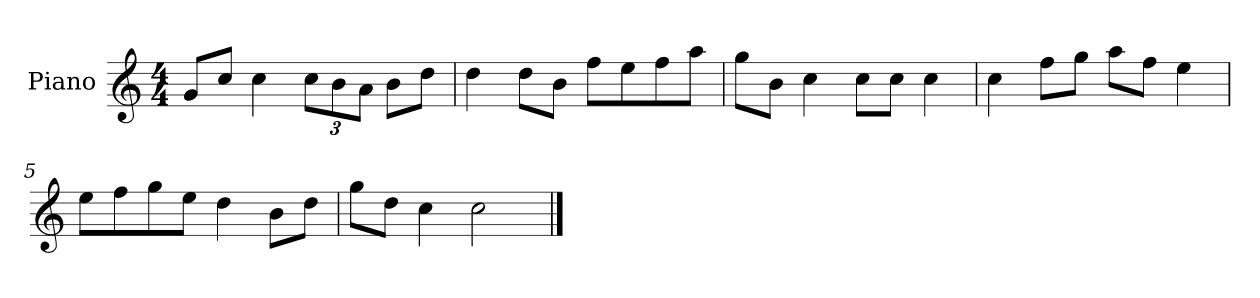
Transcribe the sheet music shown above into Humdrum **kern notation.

**kern
*part1
*staff1
*I"Piano
*I'P-no
*clefG2
*k[]
*M4/4
*MM90
=1
8g/L
8cc/J
4cc\
*Xbrackettup
12cc\L
12b\
12a\J
8b\L
8dd\J
=2
4dd\
8dd\L
8b\J
8ff\L
8ee\
8ff\
8aa\J
=3
8gg\L
8b\J
4cc\
8cc\L
8cc\J
4cc\
=4
4cc\
8ff\L
8gg\J
8aa\L
8ff\J
4ee\
=5
8ee\L
8ff\
8gg\
8ee\J
4dd\
8b\L
8dd\J
=6
8gg\L
8dd\J
4cc\
2cc\
==
*-
